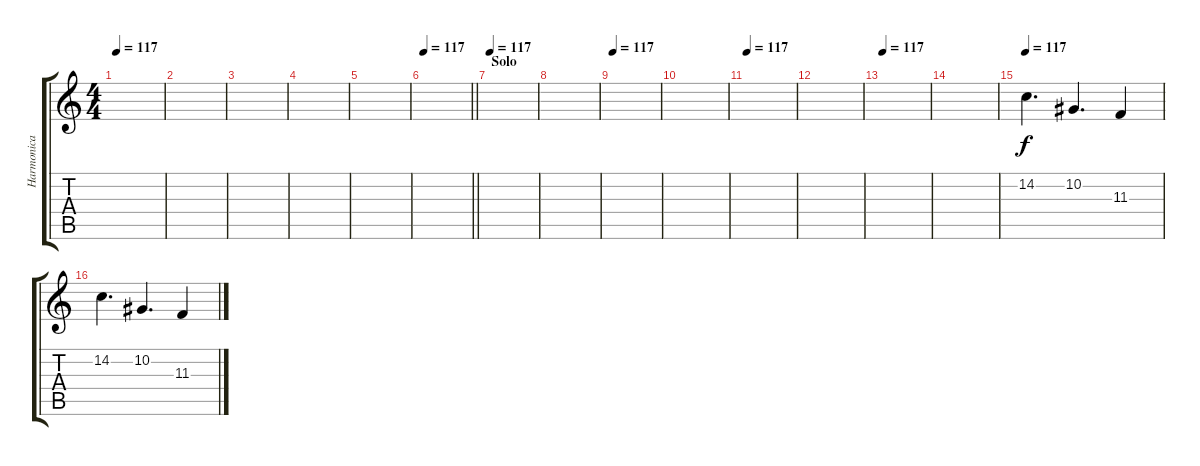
\track ("Harmonica" "Harmonica") {instrument harmonica}
\staff {score tabs}
\tuning (Eb4 Bb3 Gb3 Db3 Ab2 Eb2) {hide}
\ts (4 4)
\tempo 117
\clef g2
\ks c
|
|
|
|
|
\tempo 117
\barLineRight lightlight
|
\section ("" "Solo")
\tempo 117
|
|
\tempo 117
|
|
\tempo 117
|
|
\tempo 117
|
|
\tempo 117
14.2.4{d} 10.2.4{d} 11.3.4 |
14.2.4{d} 10.2.4{d} 11.3.4
